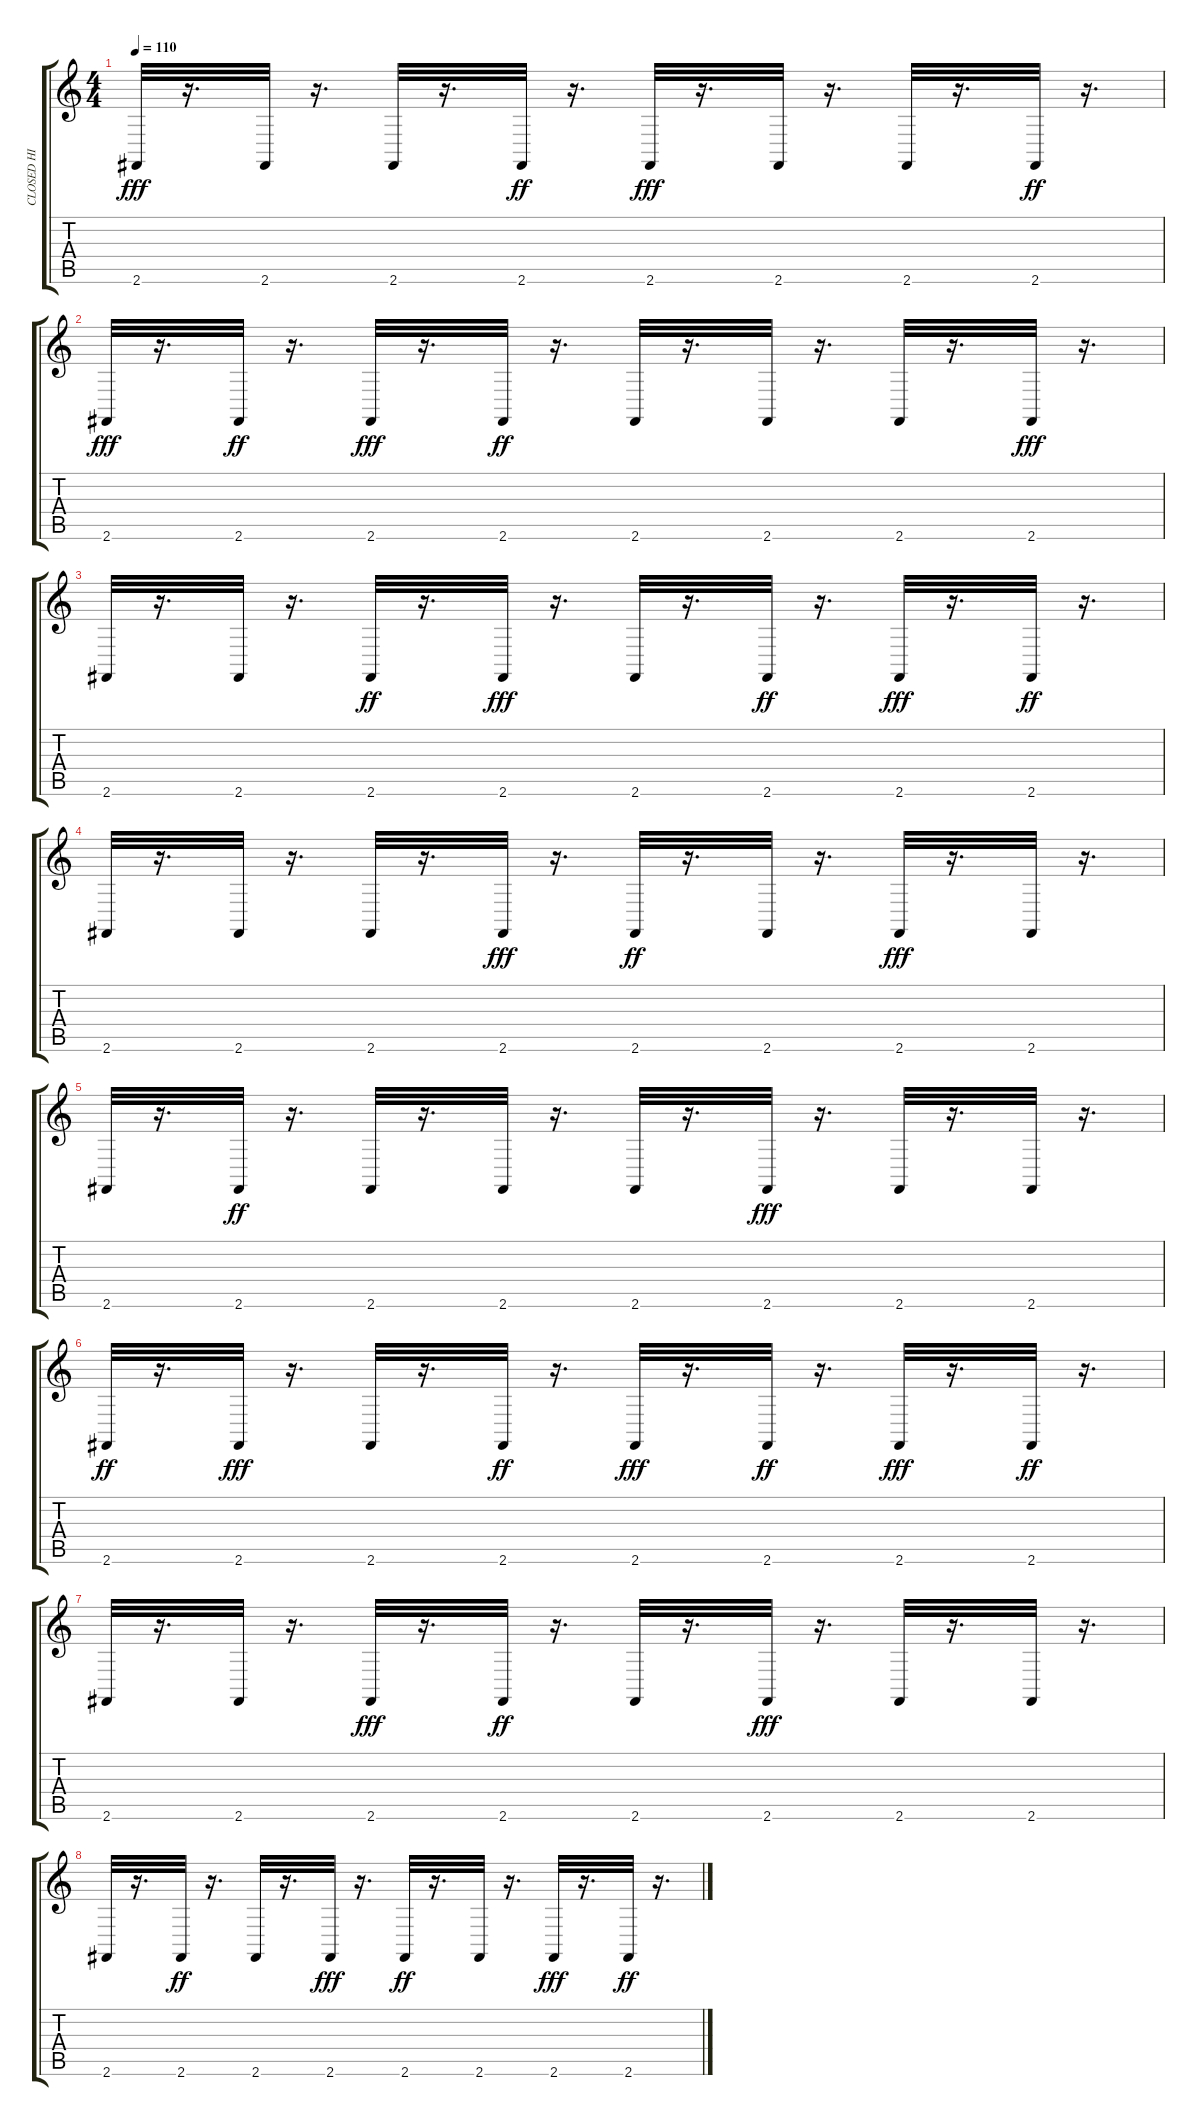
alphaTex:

\track ("CLOSED HI HAT" "CLOSED HI ") {instrument tinklebell}
\staff {score tabs}
\tuning (E4 B3 G3 D3 A2 E2) {hide}
\ts (4 4)
\tempo 110
\clef g2
\ks c
2.6.32{dy fff} r.16{d} 2.6.32 r.16{d} 2.6.32 r.16{d} 2.6.32{dy ff} r.16{d} 2.6.32{dy fff} r.16{d} 2.6.32 r.16{d} 2.6.32 r.16{d} 2.6.32{dy ff} r.16{d} |
2.6.32{dy fff} r.16{d} 2.6.32{dy ff} r.16{d} 2.6.32{dy fff} r.16{d} 2.6.32{dy ff} r.16{d} 2.6.32 r.16{d} 2.6.32 r.16{d} 2.6.32 r.16{d} 2.6.32{dy fff} r.16{d} |
2.6.32 r.16{d} 2.6.32 r.16{d} 2.6.32{dy ff} r.16{d} 2.6.32{dy fff} r.16{d} 2.6.32 r.16{d} 2.6.32{dy ff} r.16{d} 2.6.32{dy fff} r.16{d} 2.6.32{dy ff} r.16{d} |
2.6.32 r.16{d} 2.6.32 r.16{d} 2.6.32 r.16{d} 2.6.32{dy fff} r.16{d} 2.6.32{dy ff} r.16{d} 2.6.32 r.16{d} 2.6.32{dy fff} r.16{d} 2.6.32 r.16{d} |
2.6.32 r.16{d} 2.6.32{dy ff} r.16{d} 2.6.32 r.16{d} 2.6.32 r.16{d} 2.6.32 r.16{d} 2.6.32{dy fff} r.16{d} 2.6.32 r.16{d} 2.6.32 r.16{d} |
2.6.32{dy ff} r.16{d} 2.6.32{dy fff} r.16{d} 2.6.32 r.16{d} 2.6.32{dy ff} r.16{d} 2.6.32{dy fff} r.16{d} 2.6.32{dy ff} r.16{d} 2.6.32{dy fff} r.16{d} 2.6.32{dy ff} r.16{d} |
2.6.32 r.16{d} 2.6.32 r.16{d} 2.6.32{dy fff} r.16{d} 2.6.32{dy ff} r.16{d} 2.6.32 r.16{d} 2.6.32{dy fff} r.16{d} 2.6.32 r.16{d} 2.6.32 r.16{d} |
2.6.32 r.16{d} 2.6.32{dy ff} r.16{d} 2.6.32 r.16{d} 2.6.32{dy fff} r.16{d} 2.6.32{dy ff} r.16{d} 2.6.32 r.16{d} 2.6.32{dy fff} r.16{d} 2.6.32{dy ff} r.16{d}
